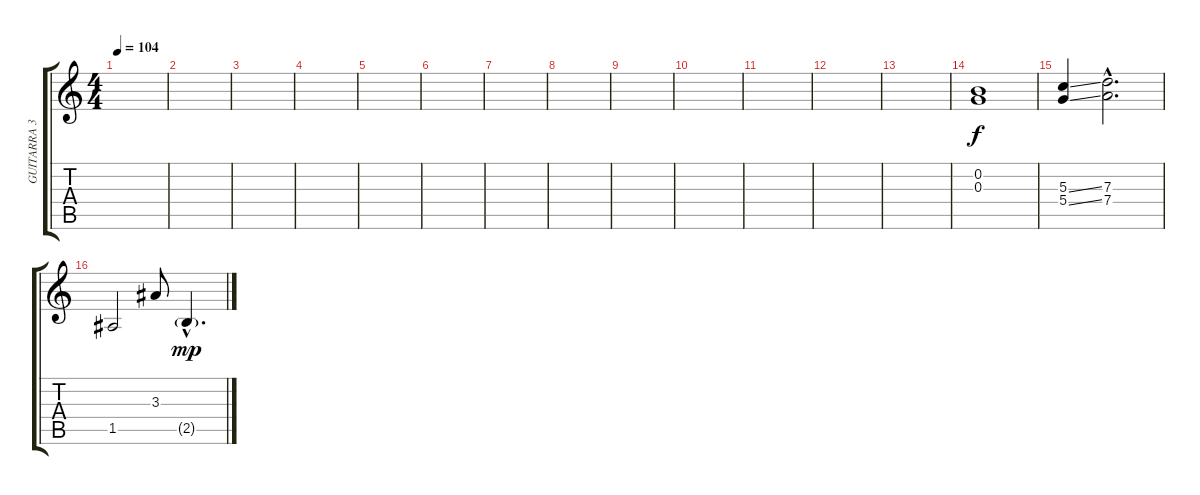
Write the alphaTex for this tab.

\track ("GUITARRA 3" "GUITARRA 3") {instrument distortionguitar}
\staff {score tabs}
\tuning (E4 B3 G3 D3 A2 E2) {hide}
\ts (4 4)
\tempo 104
\clef g2
\ks c
|
|
|
|
|
|
|
|
|
|
|
|
|
(0.2 0.3).1 |
(5.3{ss} 5.4{ss}).4 (7.3{hac} 7.4{hac}).2{d} |
1.5.2 3.3.8 2.5{g hac}.4{d dy mp}
